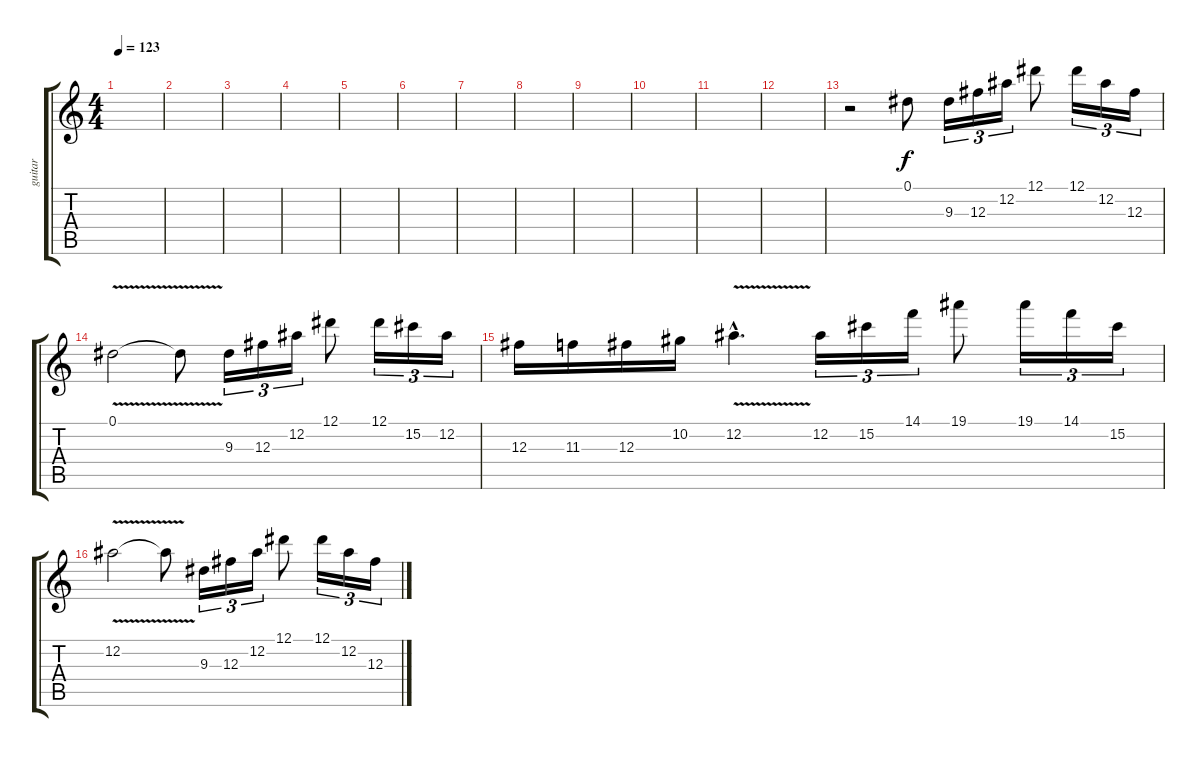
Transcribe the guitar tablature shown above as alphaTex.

\track (" guitar" " guitar") {instrument overdrivenguitar}
\staff {score tabs}
\tuning (Eb4 Bb3 Gb3 Db3 Ab2 Eb2) {hide}
\ts (4 4)
\tempo 123
\clef g2
\ks c
|
|
|
|
|
|
|
|
|
|
|
|
r.2 0.1.8 9.3.16{tu (3 2)} 12.3.16{tu (3 2)} 12.2.16{tu (3 2)} 12.1.8 12.1.16{tu (3 2)} 12.2.16{tu (3 2)} 12.3.16{tu (3 2)} |
0.1{v}.2 0.1{t}.8 9.3.16{tu (3 2)} 12.3.16{tu (3 2)} 12.2.16{tu (3 2)} 12.1.8 12.1.16{tu (3 2)} 15.2.16{tu (3 2)} 12.2.16{tu (3 2)} |
12.3.16 11.3.16 12.3.16 10.2.16 12.2{v hac}.4{d} 12.2.16{tu (3 2)} 15.2.16{tu (3 2)} 14.1.16{tu (3 2)} 19.1.8 19.1.16{tu (3 2)} 14.1.16{tu (3 2)} 15.2.16{tu (3 2)} |
12.2{v}.2 12.2{t}.8 9.3.16{tu (3 2)} 12.3.16{tu (3 2)} 12.2.16{tu (3 2)} 12.1.8 12.1.16{tu (3 2)} 12.2.16{tu (3 2)} 12.3.16{tu (3 2)}
